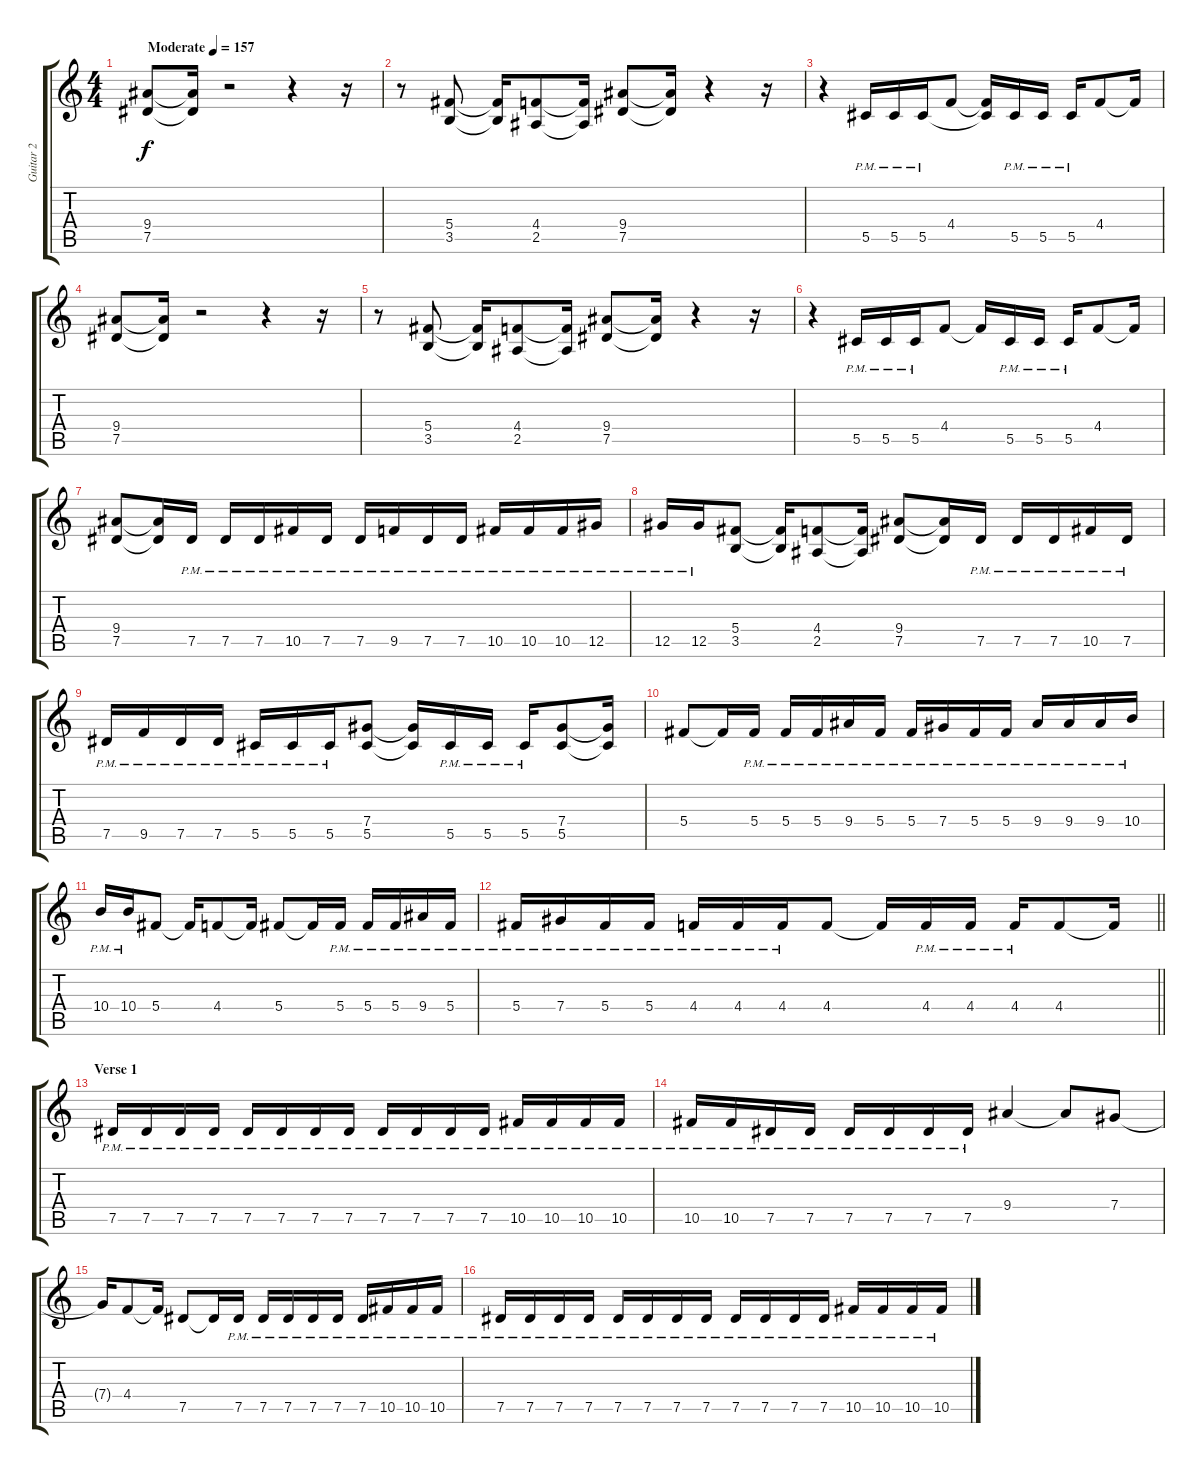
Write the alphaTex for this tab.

\track ("Guitar 2" "Guitar 2") {instrument distortionguitar}
\staff {score tabs}
\tuning (Eb4 Bb3 Gb3 Db3 Ab2 Eb2) {hide}
\ts (4 4)
\tempo (157 "Moderate")
\clef g2
\ks c
(9.4 7.5).8{dy f instrument distortionguitar} (9.4{t} 7.5{t}).16 r.2 r.4 r.16 |
r.8 (5.4 3.5).8 (5.4{t} 3.5{t}).16 (4.4 2.5).8 (4.4{t} 2.5{t}).16 (9.4 7.5).8 (9.4{t} 7.5{t}).16 r.4 r.16 |
r.4 5.5{pm}.16 5.5{pm}.16 5.5{pm}.16 4.4.8 (4.4{t} 5.5{t}).16 5.5{pm}.16 5.5{pm}.16 5.5{pm}.16 4.4.8 4.4{t}.16 |
(9.4 7.5).8 (9.4{t} 7.5{t}).16 r.2 r.4 r.16 |
r.8 (5.4 3.5).8 (5.4{t} 3.5{t}).16 (4.4 2.5).8 (4.4{t} 2.5{t}).16 (9.4 7.5).8 (9.4{t} 7.5{t}).16 r.4 r.16 |
r.4 5.5{pm}.16 5.5{pm}.16 5.5{pm}.16 4.4.8 4.4{t}.16 5.5{pm}.16 5.5{pm}.16 5.5{pm}.16 4.4.8 4.4{t}.16 |
(9.4 7.5).8 (9.4{t} 7.5{t}).16 7.5{pm}.16 7.5{pm}.16 7.5{pm}.16 10.5{pm}.16 7.5{pm}.16 7.5{pm}.16 9.5{pm}.16 7.5{pm}.16 7.5{pm}.16 10.5{pm}.16 10.5{pm}.16 10.5{pm}.16 12.5{pm}.16 |
12.5{pm}.16 12.5{pm}.16 (5.4 3.5).8 (5.4{t} 3.5{t}).16 (4.4 2.5).8 (4.4{t} 2.5{t}).16 (9.4 7.5).8 (9.4{t} 7.5{t}).16 7.5{pm}.16 7.5{pm}.16 7.5{pm}.16 10.5{pm}.16 7.5{pm}.16 |
7.5{pm}.16 9.5{pm}.16 7.5{pm}.16 7.5{pm}.16 5.5{pm}.16 5.5{pm}.16 5.5{pm}.16 (7.4 5.5).8 (7.4{t} 5.5{t}).16 5.5{pm}.16 5.5{pm}.16 5.5{pm}.16 (7.4 5.5).8 (7.4{t} 5.5{t}).16 |
5.4.8 5.4{t}.16 5.4{pm}.16 5.4{pm}.16 5.4{pm}.16 9.4{pm}.16 5.4{pm}.16 5.4{pm}.16 7.4{pm}.16 5.4{pm}.16 5.4{pm}.16 9.4{pm}.16 9.4{pm}.16 9.4{pm}.16 10.4{pm}.16 |
10.4{pm}.16 10.4{pm}.16 5.4.8 5.4{t}.16 4.4.8 4.4{t}.16 5.4.8 5.4{t}.16 5.4{pm}.16 5.4{pm}.16 5.4{pm}.16 9.4{pm}.16 5.4{pm}.16 |
\barLineRight lightlight
5.4{pm}.16 7.4{pm}.16 5.4{pm}.16 5.4{pm}.16 4.4{pm}.16 4.4{pm}.16 4.4{pm}.16 4.4.8 4.4{t}.16 4.4{pm}.16 4.4{pm}.16 4.4{pm}.16 4.4.8 4.4{t}.16 |
\section ("" "Verse 1")
7.5{pm}.16 7.5{pm}.16 7.5{pm}.16 7.5{pm}.16 7.5{pm}.16 7.5{pm}.16 7.5{pm}.16 7.5{pm}.16 7.5{pm}.16 7.5{pm}.16 7.5{pm}.16 7.5{pm}.16 10.5{pm}.16 10.5{pm}.16 10.5{pm}.16 10.5{pm}.16 |
10.5{pm}.16 10.5{pm}.16 7.5{pm}.16 7.5{pm}.16 7.5{pm}.16 7.5{pm}.16 7.5{pm}.16 7.5{pm}.16 9.4.4 9.4{t}.8 7.4.8 |
7.4{t}.16 4.4.8 4.4{t}.16 7.5.8 7.5{t}.16 7.5{pm}.16 7.5{pm}.16 7.5{pm}.16 7.5{pm}.16 7.5{pm}.16 7.5{pm}.16 10.5{pm}.16 10.5{pm}.16 10.5{pm}.16 |
7.5{pm}.16 7.5{pm}.16 7.5{pm}.16 7.5{pm}.16 7.5{pm}.16 7.5{pm}.16 7.5{pm}.16 7.5{pm}.16 7.5{pm}.16 7.5{pm}.16 7.5{pm}.16 7.5{pm}.16 10.5{pm}.16 10.5{pm}.16 10.5{pm}.16 10.5{pm}.16
